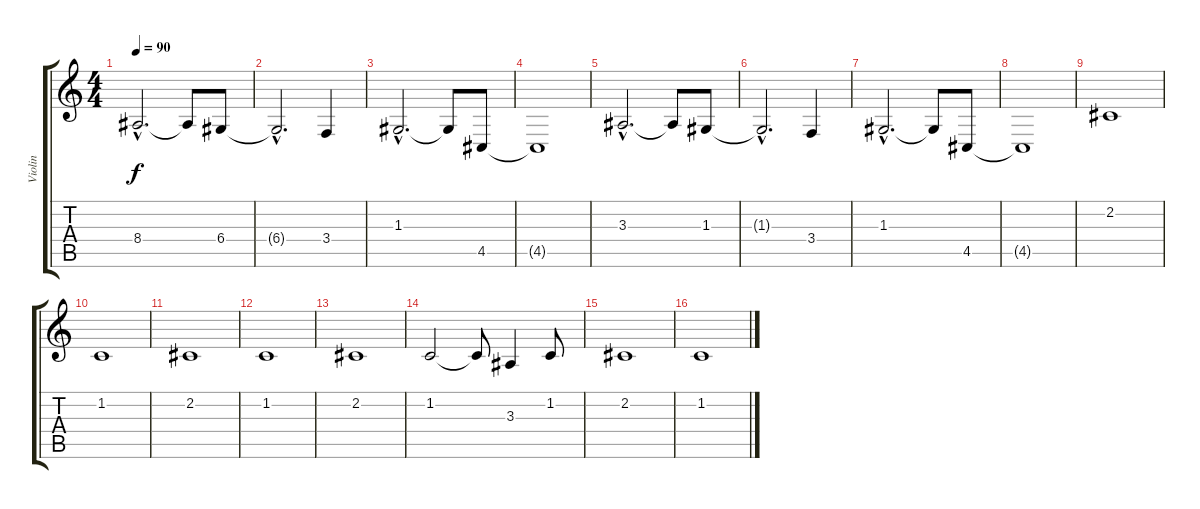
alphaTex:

\track ("Violin" "Violin") {instrument stringensemble1}
\staff {score tabs}
\tuning (E4 B3 G3 D3 A2 E2) {hide}
\ts (4 4)
\tempo 90
\clef g2
\ks c
8.4{hac}.2{d dy f} 8.4{t}.8 6.4.8 |
6.4{hac t}.2{d} 3.4.4 |
1.3{hac}.2{d} 1.3{t}.8 4.5.8 |
4.5{t}.1 |
3.3{hac}.2{d} 3.3{t}.8 1.3.8 |
1.3{hac t}.2{d} 3.4.4 |
1.3{hac}.2{d} 1.3{t}.8 4.5.8 |
4.5{t}.1 |
2.2.1 |
1.2.1 |
2.2.1 |
1.2.1 |
2.2.1 |
1.2.2 1.2{t}.8 3.3.4 1.2.8 |
2.2.1 |
1.2.1
